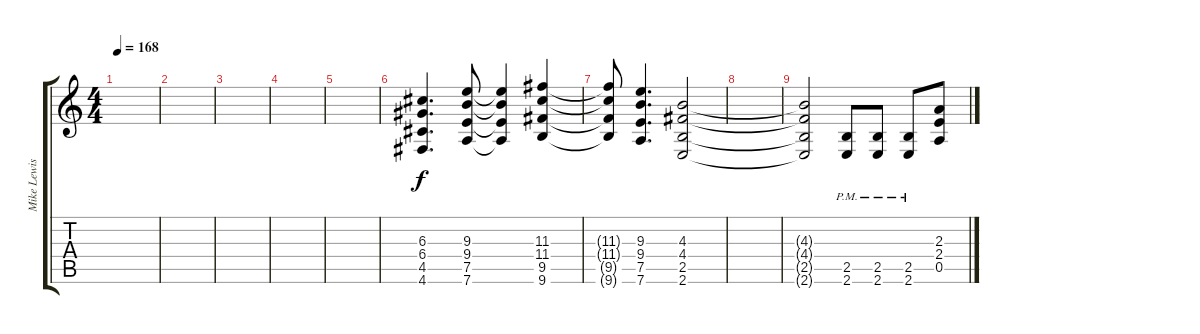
\track ("Mike Lewis (Clean)" "Mike Lewis") {instrument electricguitarclean}
\staff {score tabs}
\tuning (E4 B3 G3 D3 A2 D2) {hide}
\ts (4 4)
\tempo 168
\clef g2
\ks c
|
|
|
|
|
(6.3 6.4 4.5 4.6).4{d} (9.3 9.4 7.5 7.6).8 (9.3{t} 9.4{t} 7.5{t} 7.6{t}).4 (11.3 11.4 9.5 9.6).4 |
(11.3{t} 11.4{t} 9.5{t} 9.6{t}).8 (9.3 9.4 7.5 7.6).4{d} (4.3 4.4 2.5 2.6).2 |
|
(4.3{t} 4.4{t} 2.5{t} 2.6{t}).2 (2.5{pm} 2.6{pm}).8 (2.5{pm} 2.6{pm}).8 (2.5{pm} 2.6{pm}).8 (2.3 2.4 0.5).8
